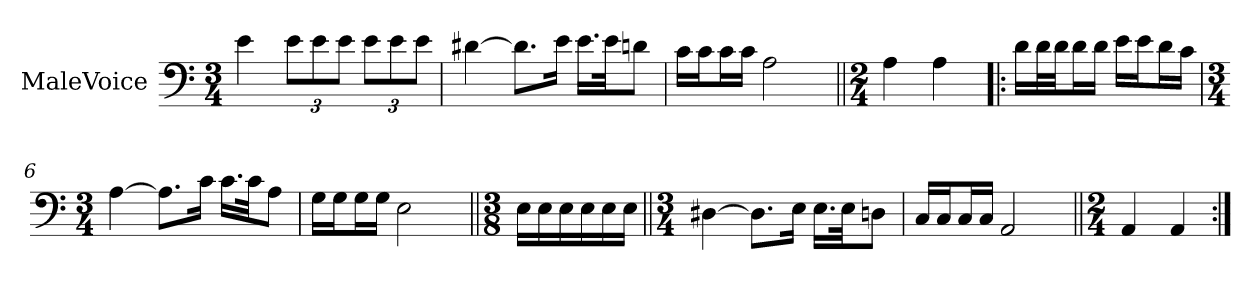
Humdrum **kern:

**kern
*part1
*staff1
*I"MaleVoice
*clefF4
*M3/4
*MM54
=
4e
12e\L
12e\
12e\J
12e\L
12e\
12e\J
=2
[4d#X
8.d#\L]
16e\Jk
16.e\LL
32e\Jk
8dn\J
=3
16c\LL
16c\J
16c\L
16c\JJ
2A
=4||
*M2/4
4A
4A
=5!|:
16d\LL
32d\L
32d\JJ
16d\L
16d\JJ
16e\LL
16e\J
16d\L
16c\JJ
=6
*M3/4
[4A
8.A\L]
16c\Jk
16.c\LL
32c\Jk
8A\J
=7
16G\LL
16G\J
16G\L
16G\JJ
2E
=8||
*M3/8
16E\LL
16E\
16E\
16E\
16E\
16E\JJ
=9||
*M3/4
[4D#X
8.D#\L]
16E\Jk
16.E\LL
32E\Jk
8Dn\J
=10
16C/LL
16C/J
16C/L
16C/JJ
2AA
=11||
*M2/4
4AA
4AA
=:|!
*-
